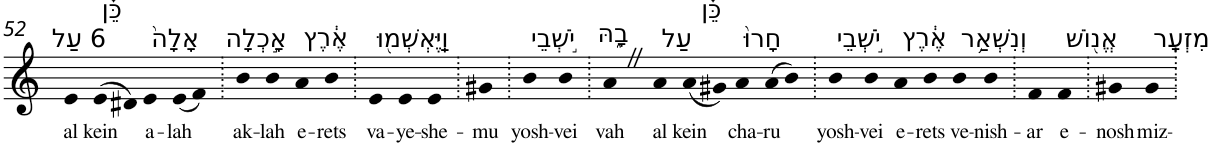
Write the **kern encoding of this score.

**kern	**text
*part1	*part1
*staff1	*staff1
*I"Piano	*
*I'Pno	*
!!LO:PB:g=z
*clefG2	*
*k[]	*
=52	=52
!LO:TX:a:t=6 עַל	!
!	!LO:LY:b
4e	al
!LO:TX:a:t=כֵּ֗ן	!
!	!LO:LY:b
(>8e	kein
8d#X)	.
!LO:TX:a:t=אָלָה֙	!
!	!LO:LY:b
4e	a-
!	!LO:LY:b
(8e	-lah
8f)	.
=53.	=53.
!LO:TX:a:t=אָ֣כְלָה	!
!	!LO:LY:b
4b	ak-
!	!LO:LY:b
4b	-lah
!LO:TX:a:t=אֶ֔רֶץ	!
!	!LO:LY:b
4a	e-
!	!LO:LY:b
4b	-rets
=54.	=54.
!LO:TX:a:t=וַֽיֶּאְשְׁמ֖וּ	!
!	!LO:LY:b
4e	va-
!	!LO:LY:b
4e	-ye-
!	!LO:LY:b
4e	-she-
=55.	=55.
!	!LO:LY:b
4g#X	-mu
=56.	=56.
!LO:TX:a:t=יֹ֣שְׁבֵי	!
!	!LO:LY:b
4b	yosh-
!	!LO:LY:b
4b	-vei
=57.	=57.
!LO:TX:a:t=בָ֑הּ	!
!	!LO:LY:b
4aZ	vah
!LO:TX:a:t=עַל	!
!	!LO:LY:b
4a	al
!LO:TX:a:t=כֵּ֗ן	!
!	!LO:LY:b
(8a	kein
8g#X)	.
!LO:TX:a:t=חָרוּ֙	!
!	!LO:LY:b
4a	cha-
!	!LO:LY:b
(8a	-ru
8b)	.
=58.	=58.
!LO:TX:a:t=יֹ֣שְׁבֵי	!
!	!LO:LY:b
4b	yosh-
!	!LO:LY:b
4b	-vei
!LO:TX:a:t=אֶ֔רֶץ	!
!	!LO:LY:b
4a	e-
!	!LO:LY:b
4b	-rets
!LO:TX:a:t=וְנִשְׁאַ֥ר	!
!	!LO:LY:b
4b	ve-
!	!LO:LY:b
4b	-nish-
=59.	=59.
!	!LO:LY:b
4f	-ar
!LO:TX:a:t=אֱנ֖וֹשׁ	!
!	!LO:LY:b
4f	e-
=60.	=60.
!	!LO:LY:b
4g#X	-nosh
!LO:TX:a:t=מִזְעָֽר	!
!	!LO:LY:b
4g#	miz-
=.	=.
*-	*-
